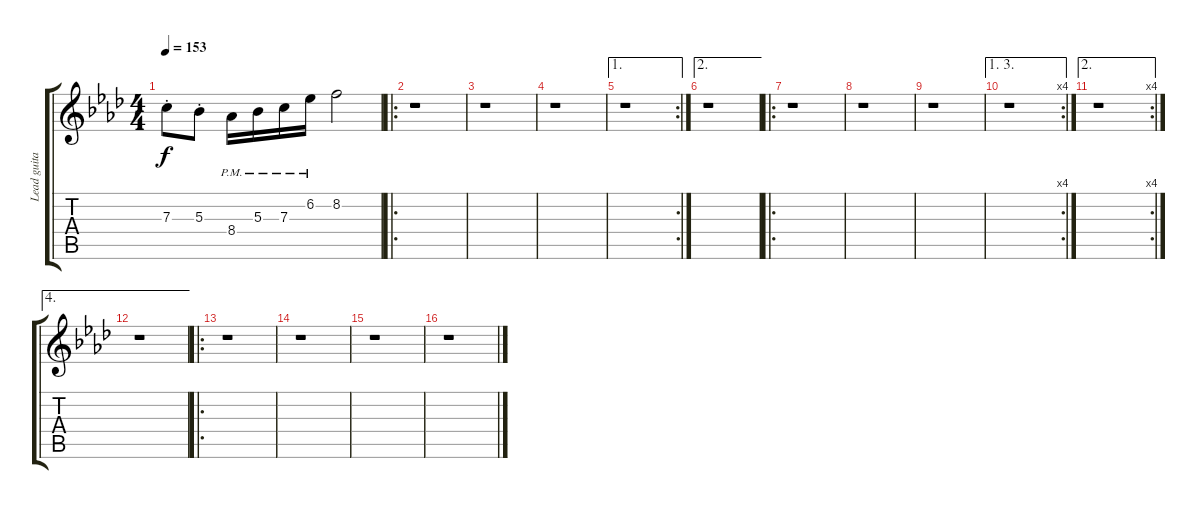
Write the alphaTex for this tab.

\track ("Lead guitar" "Lead guita") {instrument distortionguitar}
\staff {score tabs}
\tuning (D4 A3 F3 C3 G2 D2) {hide}
\ts (4 4)
\tempo 153
\clef g2
\ks fminor
7.3{st}.8{dy f} 5.3{st}.8 8.4{pm}.16 5.3{pm}.16 7.3{pm}.16 6.2{pm}.16 8.2.2 |
\ro
r.1 |
r.1 |
r.1 |
\ae 1
\rc 2
r.1 |
\ae 2
r.1 |
\ro
r.1 |
r.1 |
r.1 |
\ae (1 3)
\rc 4
r.1 |
\ae 2
\rc 4
r.1 |
\ae 4
r.1 |
\ro
r.1 |
r.1 |
r.1 |
r.1
